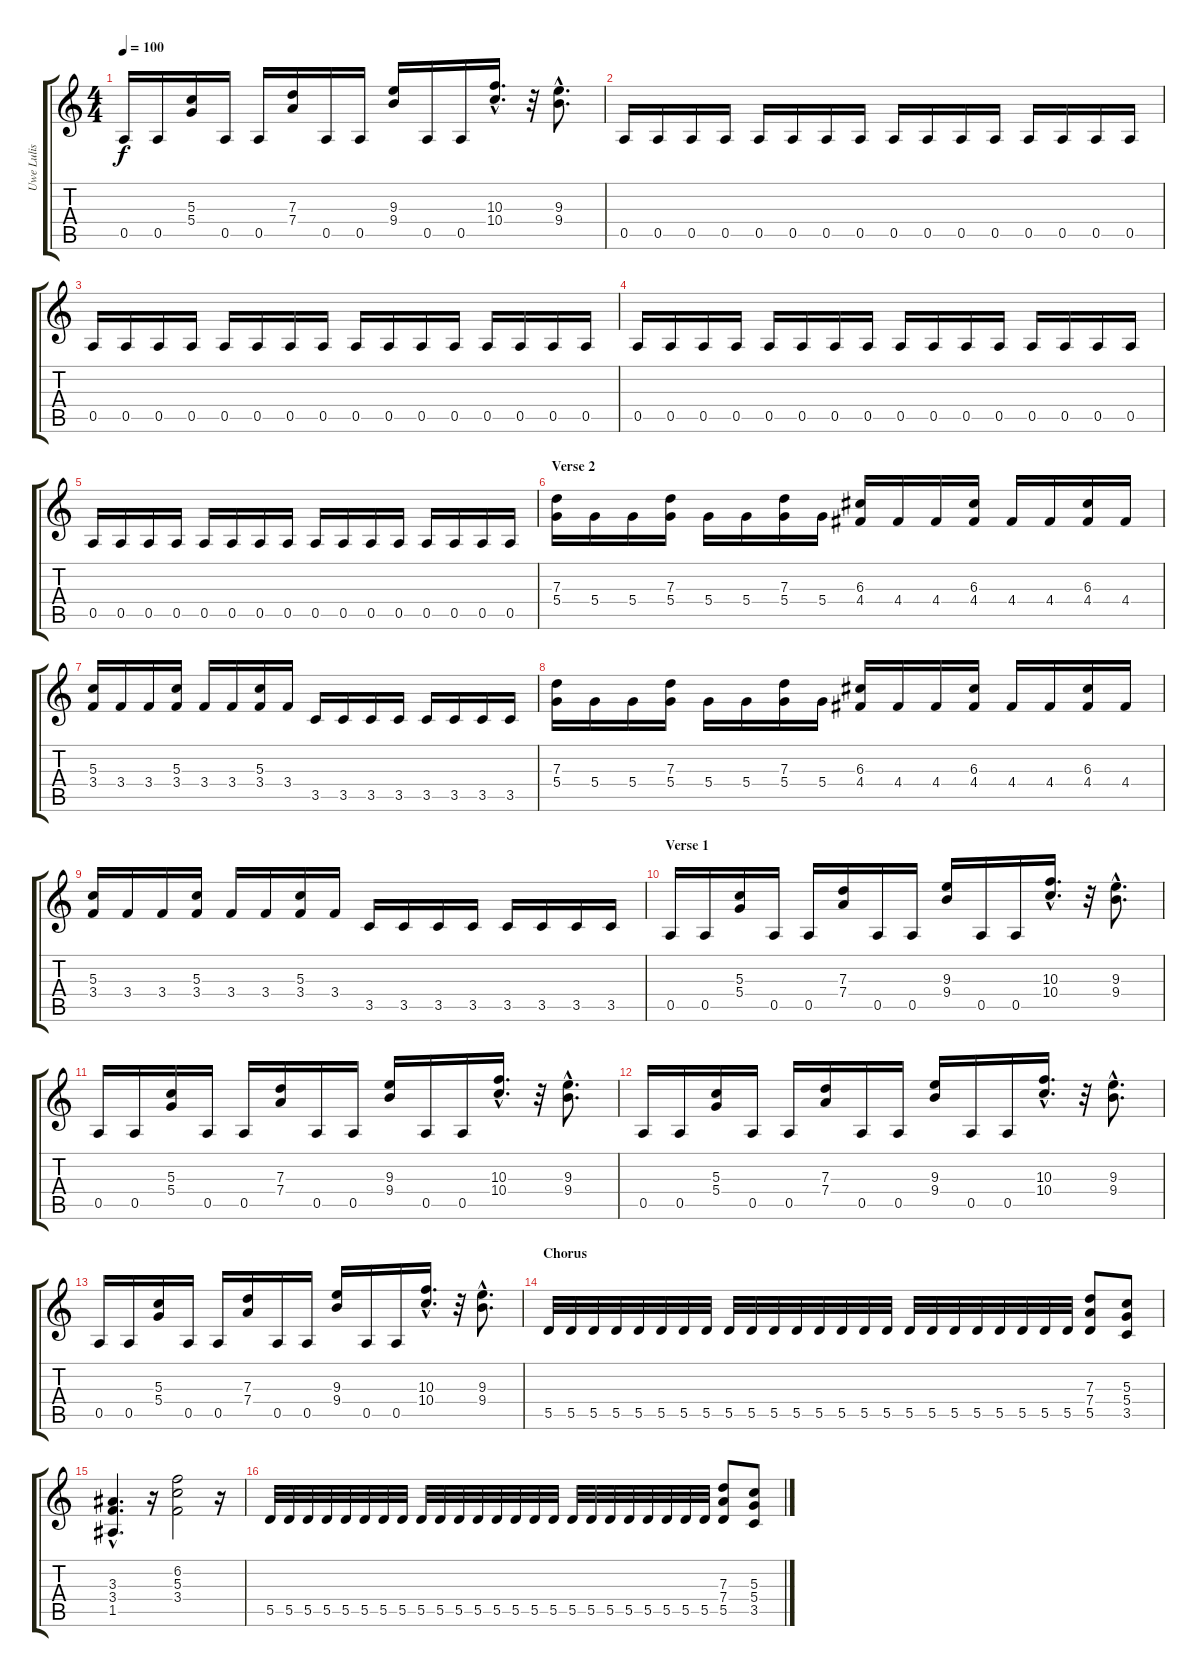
\track ("Uwe Lulis (Rhythm Guitar)" "Uwe Lulis ") {instrument distortionguitar}
\staff {score tabs}
\tuning (E4 B3 G3 D3 A2 E2) {hide}
\ts (4 4)
\tempo 100
\clef g2
\ks c
0.5.16{dy f} 0.5.16 (5.3 5.4).16 0.5.16 0.5.16 (7.3 7.4).16 0.5.16 0.5.16 (9.3 9.4).16 0.5.16 0.5.16 (10.3{hac} 10.4{hac}).16{d} r.32 (9.3{hac} 9.4{hac}).8{d} |
0.5.16 0.5.16 0.5.16 0.5.16 0.5.16 0.5.16 0.5.16 0.5.16 0.5.16 0.5.16 0.5.16 0.5.16 0.5.16 0.5.16 0.5.16 0.5.16 |
0.5.16 0.5.16 0.5.16 0.5.16 0.5.16 0.5.16 0.5.16 0.5.16 0.5.16 0.5.16 0.5.16 0.5.16 0.5.16 0.5.16 0.5.16 0.5.16 |
0.5.16 0.5.16 0.5.16 0.5.16 0.5.16 0.5.16 0.5.16 0.5.16 0.5.16 0.5.16 0.5.16 0.5.16 0.5.16 0.5.16 0.5.16 0.5.16 |
0.5.16 0.5.16 0.5.16 0.5.16 0.5.16 0.5.16 0.5.16 0.5.16 0.5.16 0.5.16 0.5.16 0.5.16 0.5.16 0.5.16 0.5.16 0.5.16 |
\section ("" "Verse 2")
(7.3 5.4).16 5.4.16 5.4.16 (7.3 5.4).16 5.4.16 5.4.16 (7.3 5.4).16 5.4.16 (6.3 4.4).16 4.4.16 4.4.16 (6.3 4.4).16 4.4.16 4.4.16 (6.3 4.4).16 4.4.16 |
(5.3 3.4).16 3.4.16 3.4.16 (5.3 3.4).16 3.4.16 3.4.16 (5.3 3.4).16 3.4.16 3.5.16 3.5.16 3.5.16 3.5.16 3.5.16 3.5.16 3.5.16 3.5.16 |
(7.3 5.4).16 5.4.16 5.4.16 (7.3 5.4).16 5.4.16 5.4.16 (7.3 5.4).16 5.4.16 (6.3 4.4).16 4.4.16 4.4.16 (6.3 4.4).16 4.4.16 4.4.16 (6.3 4.4).16 4.4.16 |
(5.3 3.4).16 3.4.16 3.4.16 (5.3 3.4).16 3.4.16 3.4.16 (5.3 3.4).16 3.4.16 3.5.16 3.5.16 3.5.16 3.5.16 3.5.16 3.5.16 3.5.16 3.5.16 |
\section ("" "Verse 1")
0.5.16 0.5.16 (5.3 5.4).16 0.5.16 0.5.16 (7.3 7.4).16 0.5.16 0.5.16 (9.3 9.4).16 0.5.16 0.5.16 (10.3{hac} 10.4{hac}).16{d} r.32 (9.3{hac} 9.4{hac}).8{d} |
0.5.16 0.5.16 (5.3 5.4).16 0.5.16 0.5.16 (7.3 7.4).16 0.5.16 0.5.16 (9.3 9.4).16 0.5.16 0.5.16 (10.3{hac} 10.4{hac}).16{d} r.32 (9.3{hac} 9.4{hac}).8{d} |
0.5.16 0.5.16 (5.3 5.4).16 0.5.16 0.5.16 (7.3 7.4).16 0.5.16 0.5.16 (9.3 9.4).16 0.5.16 0.5.16 (10.3{hac} 10.4{hac}).16{d} r.32 (9.3{hac} 9.4{hac}).8{d} |
0.5.16 0.5.16 (5.3 5.4).16 0.5.16 0.5.16 (7.3 7.4).16 0.5.16 0.5.16 (9.3 9.4).16 0.5.16 0.5.16 (10.3{hac} 10.4{hac}).16{d} r.32 (9.3{hac} 9.4{hac}).8{d} |
\section ("" "Chorus")
5.5.32 5.5.32 5.5.32 5.5.32 5.5.32 5.5.32 5.5.32 5.5.32 5.5.32 5.5.32 5.5.32 5.5.32 5.5.32 5.5.32 5.5.32 5.5.32 5.5.32 5.5.32 5.5.32 5.5.32 5.5.32 5.5.32 5.5.32 5.5.32 (7.3 7.4 5.5).8 (5.3 5.4 3.5).8 |
(3.3{hac} 3.4{hac} 1.5{hac}).4{d} r.16 (6.2 5.3 3.4).2 r.16 |
5.5.32 5.5.32 5.5.32 5.5.32 5.5.32 5.5.32 5.5.32 5.5.32 5.5.32 5.5.32 5.5.32 5.5.32 5.5.32 5.5.32 5.5.32 5.5.32 5.5.32 5.5.32 5.5.32 5.5.32 5.5.32 5.5.32 5.5.32 5.5.32 (7.3 7.4 5.5).8 (5.3 5.4 3.5).8
